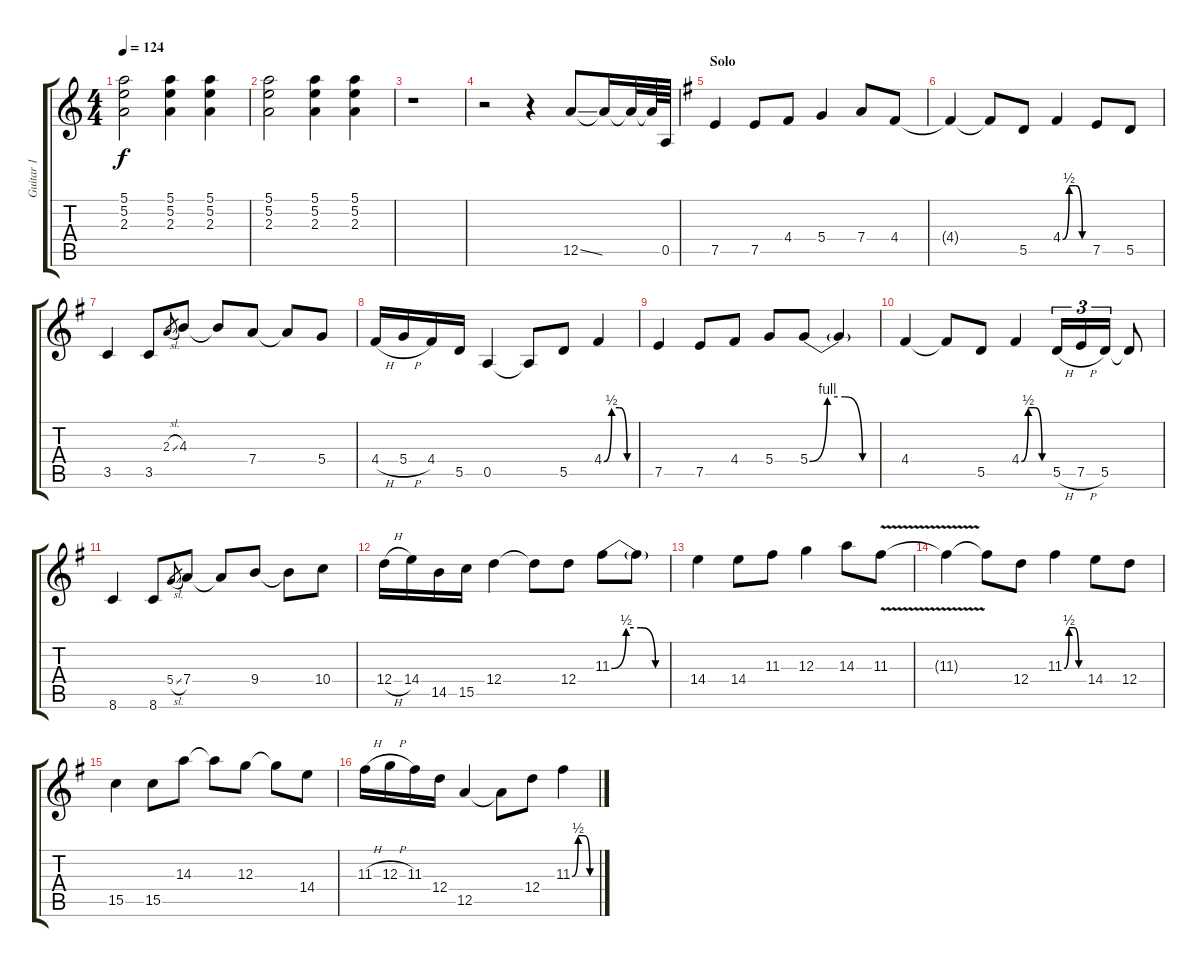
\track ("Guitar 1" "Guitar 1") {instrument overdrivenguitar}
\staff {score tabs}
\tuning (E4 B3 G3 D3 A2 E2) {hide}
\ts (4 4)
\tempo 124
\clef g2
\ks c
(5.1 5.2 2.3).2{dy f} (5.1 5.2 2.3).4 (5.1 5.2 2.3).4 |
(5.1 5.2 2.3).2 (5.1 5.2 2.3).4 (5.1 5.2 2.3).4 |
r.1{volume 16 balance 11} |
r.2 r.4 12.5{ss}.8 12.5{t}.16 12.5{t}.32 12.5{t}.64 0.5.64 |
\section ("" "Solo")
\ks eminor
7.5.4 7.5.8 4.4.8 5.4.4 7.4.8 4.4.8 |
4.4{t}.4 4.4{t}.8 5.5.8 4.4{be (custom 0 0 15 2 30 2 45 0 60 0)}.4 7.5.8 5.5.8 |
3.5.4 3.5.8 2.3{sl}.8{gr} 4.3.8 4.3{t}.8 7.4.8 7.4{t}.8 5.4.8 |
4.4{h}.16 5.4{h}.16 4.4.16 5.5.16 0.5.4 0.5{t}.8 5.5.8 4.4{be (custom 0 0 15 2 30 2 45 0 60 0)}.4 |
7.5.4 7.5.8 4.4.8 5.4.8 5.4{be (custom 0 0 15 4 30 4 45 0 60 0)}.8 5.4{t}.4 |
4.4.4 4.4{t}.8 5.5.8 4.4{be (custom 0 0 15 2 30 2 45 0 60 0)}.4 5.5{h}.16{tu (3 2)} 7.5{h}.16{tu (3 2)} 5.5.16{tu (3 2)} 5.5{t}.8 |
8.6.4 8.6.8 5.4{sl}.8{gr} 7.4.8 7.4{t}.8 9.4.8 9.4{t}.8 10.4.8 |
12.4{h}.16 14.4.16 14.5.16 15.5.16 12.4.4 12.4{t}.8 12.4.8 11.3{be (custom 0 0 15 2 30 2 45 0 60 0)}.8 11.3{t}.8 |
14.4.4 14.4.8 11.3.8 12.3.4 14.3.8 11.3{v}.8 |
11.3{t}.4 11.3{t}.8 12.4.8 11.3{be (custom 0 0 15 2 30 2 45 0 60 0)}.4 14.4.8 12.4.8 |
15.5.4 15.5.8 14.3.8 14.3{t}.8 12.3.8 12.3{t}.8 14.4.8 |
11.3{h}.16 12.3{h}.16 11.3.16 12.4.16 12.5.4 12.5{t}.8 12.4.8 11.3{be (custom 0 0 15 2 30 2 45 0 60 0)}.4
